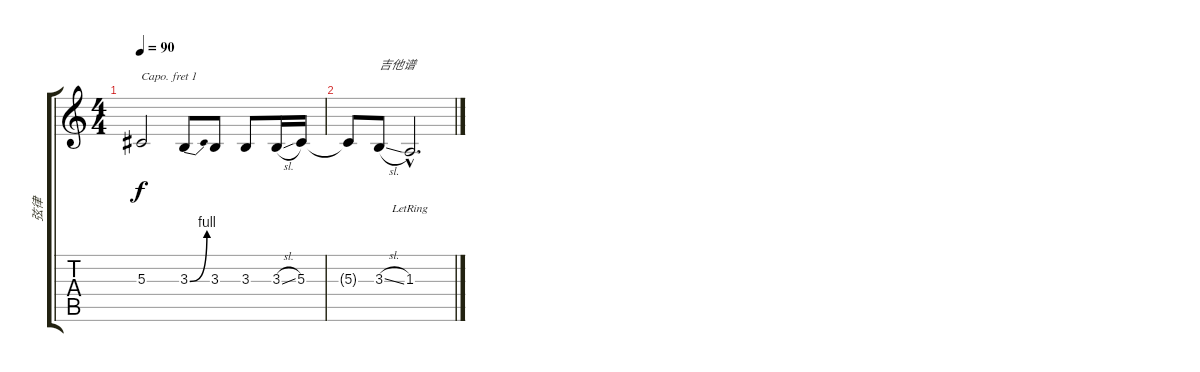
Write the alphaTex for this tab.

\track ("弦律" "弦律") {instrument flute}
\staff {score tabs}
\capo 1
\tuning (E4 B3 G3 D3 A2 E2) {hide}
\ts (4 4)
\tempo 90
\clef g2
\ks c
5.3{t}.2{dy f} 3.3{be (bend 0 0 60 4)}.8 3.3.8 3.3.8 3.3{sl}.16 5.3.16 |
5.3{t}.8 3.3{sl}.8{txt "吉他谱"} 1.3{hac lr}.2{d}
